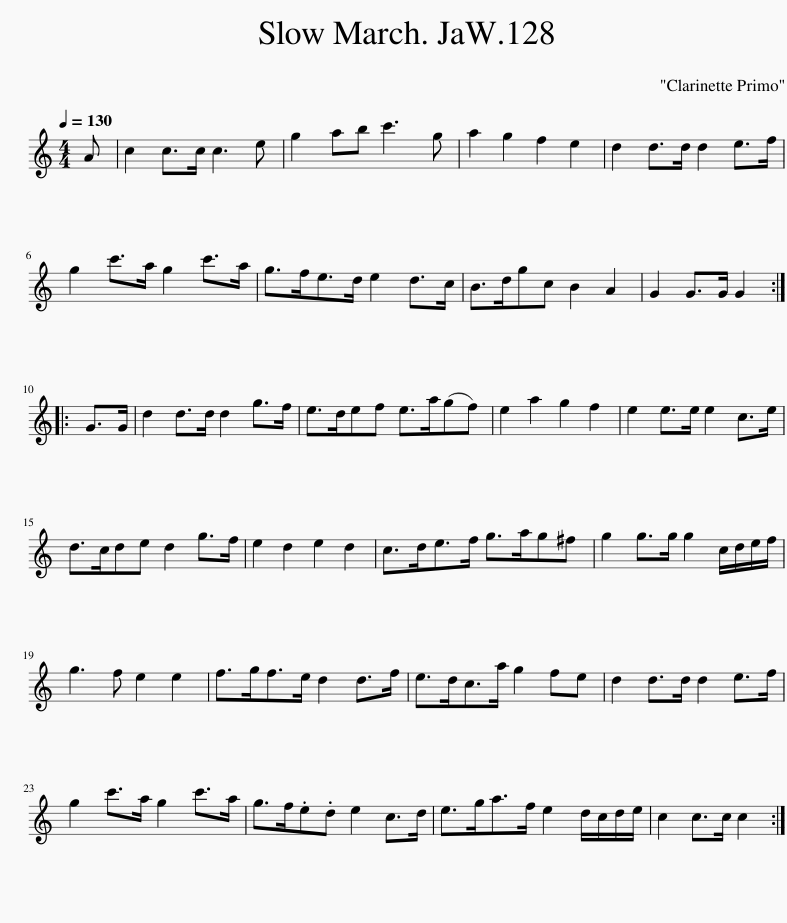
X:1
L:1/8
Q:1/4=130
M:4/4
I:linebreak $
K:C
V:1 treble
V:1
 A | c2 c>c c3 e | g2 ab c'3 g | a2 g2 f2 e2 | d2 d>d d2 e>f |$ %5
 g2 c'>a g2 c'>a | g>fe>d e2 d>c | B>dgc B2 A2 | G2 G>G G2 ::$ G>G | %10
 d2 d>d d2 g>f | e>def e>a(gf) | e2 a2 g2 f2 | e2 e>e e2 c>e |$ d>cde d2 g>f | %15
 e2 d2 e2 d2 | c>de>f g>ag^f | g2 g>g g2 c/d/e/f/ |$ g3 f e2 e2 | f>gf>e d2 d>f | %20
 e>dc>a g2 fe | d2 d>d d2 e>f |$ g2 c'>a g2 c'>a | g>f.e.d e2 c>d | e>ga>f e2 d/c/d/e/ | %25
 c2 c>c c2 :| %26
